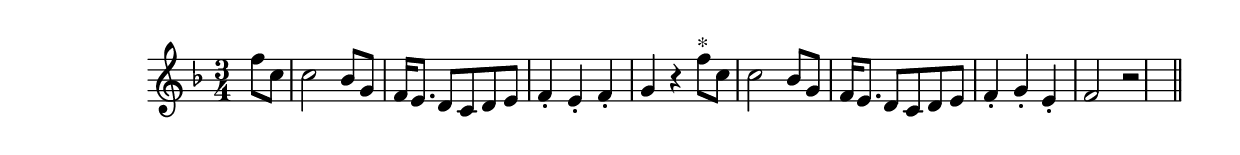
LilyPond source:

\version "2.14.0"
%{\header {
  title = "menuet from string quartet # 8"
  composer = "W.A. Mozart"
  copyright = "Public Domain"
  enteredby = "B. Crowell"
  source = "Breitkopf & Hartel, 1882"
}%}
\score{{\key f \major
    \time 3/4
    %{\tempo 4=130
    %}\relative f'' {
\partial 4
f8 c | c2 bes8 g | f16 e8. d8 c d e | f4-. e-. f-. | g4 r f'8^\markup{"*"} c |
c2 bes8 g | f16 e8. d8 c d e | f4-. g-. e-. | f2 r2 \bar "||"
}
}}